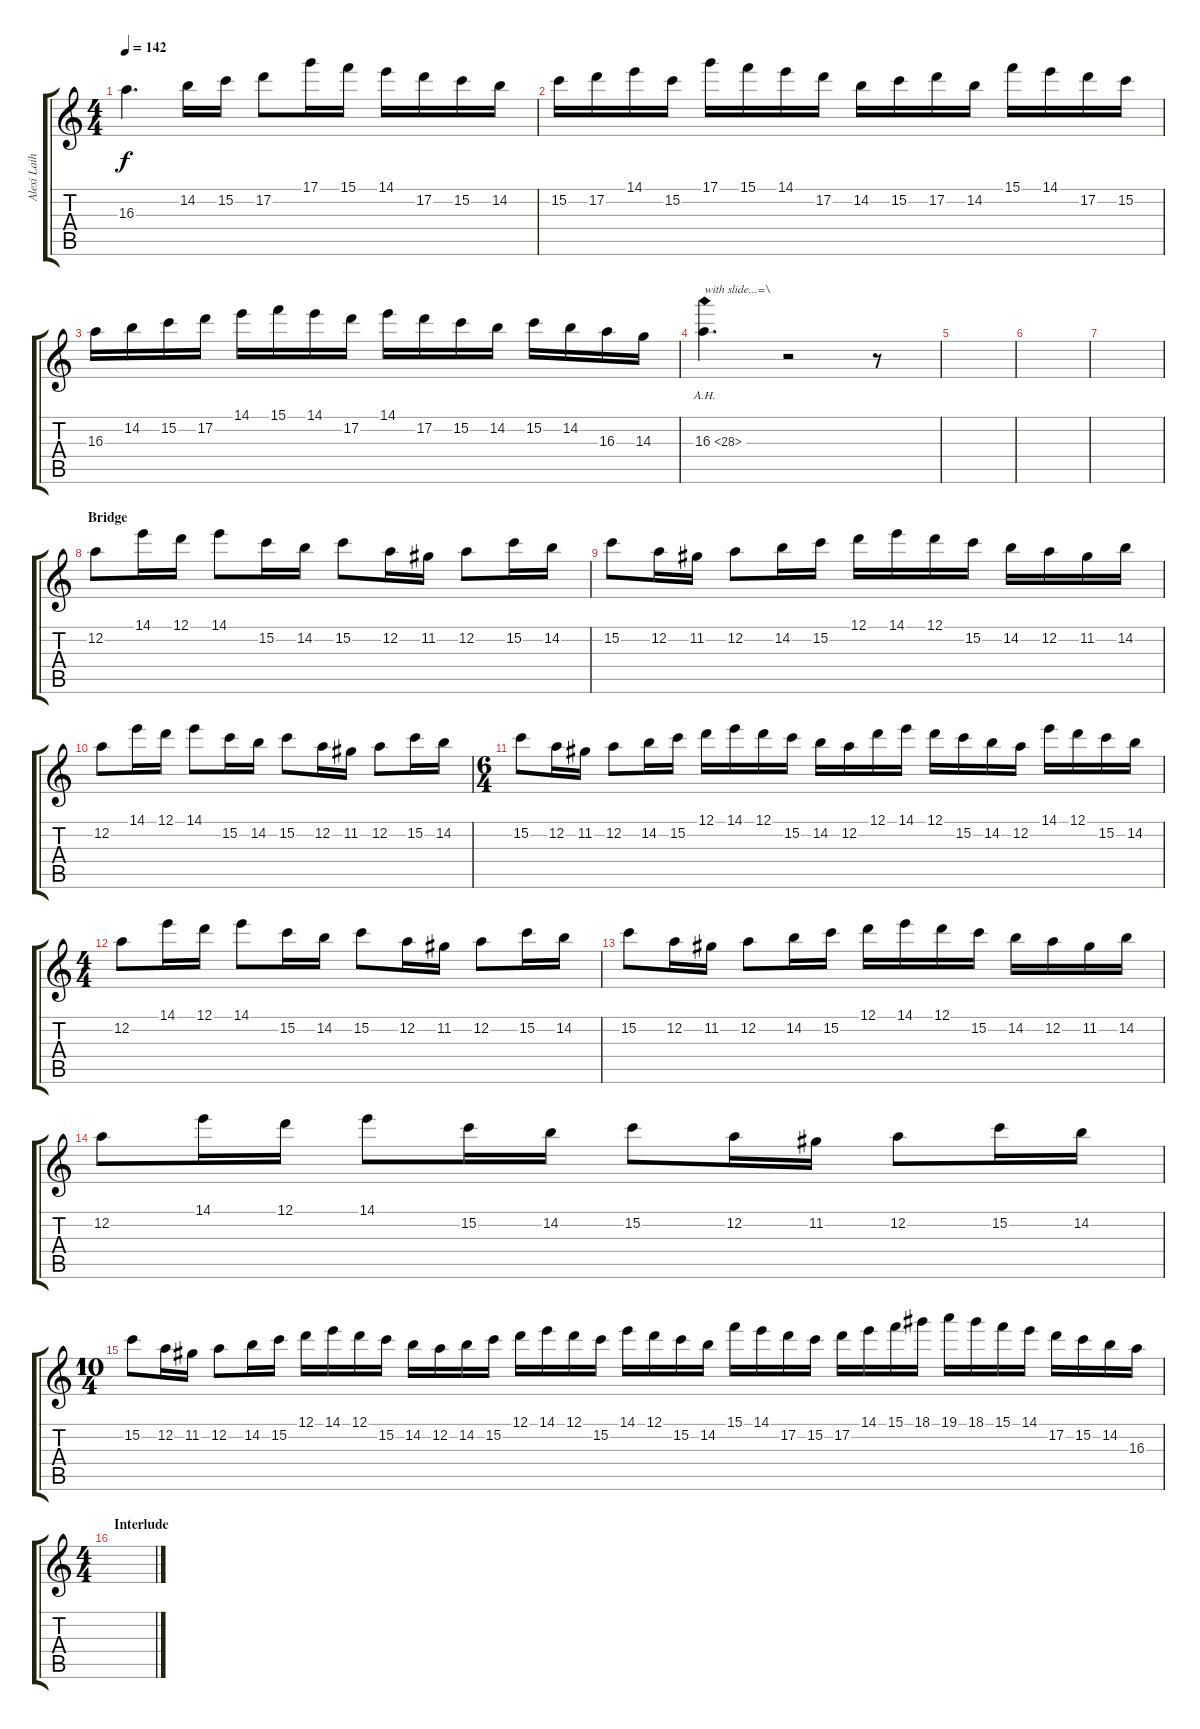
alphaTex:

\track ("Alexi Laiho-lead" "Alexi Laih") {instrument overdrivenguitar}
\staff {score tabs}
\tuning (D4 A3 F3 C3 G2 D2) {hide}
\ts (4 4)
\tempo 142
\clef g2
\ks c
16.3.4{d dy f} 14.2.16 15.2.16 17.2.8 17.1.16 15.1.16 14.1.16 17.2.16 15.2.16 14.2.16 |
15.2.16 17.2.16 14.1.16 15.2.16 17.1.16 15.1.16 14.1.16 17.2.16 14.2.16 15.2.16 17.2.16 14.2.16 15.1.16 14.1.16 17.2.16 15.2.16 |
16.3.16 14.2.16 15.2.16 17.2.16 14.1.16 15.1.16 14.1.16 17.2.16 14.1.16 17.2.16 15.2.16 14.2.16 15.2.16 14.2.16 16.3.16 14.3.16 |
16.3{ah 12}.4{d txt "with slide...=\\"} r.2 r.8 |
|
|
|
\section ("" "Bridge ")
12.2.8 14.1.16 12.1.16 14.1.8 15.2.16 14.2.16 15.2.8 12.2.16 11.2.16 12.2.8 15.2.16 14.2.16 |
15.2.8 12.2.16 11.2.16 12.2.8 14.2.16 15.2.16 12.1.16 14.1.16 12.1.16 15.2.16 14.2.16 12.2.16 11.2.16 14.2.16 |
12.2.8 14.1.16 12.1.16 14.1.8 15.2.16 14.2.16 15.2.8 12.2.16 11.2.16 12.2.8 15.2.16 14.2.16 |
\ts (6 4)
15.2.8 12.2.16 11.2.16 12.2.8 14.2.16 15.2.16 12.1.16 14.1.16 12.1.16 15.2.16 14.2.16 12.2.16 12.1.16 14.1.16 12.1.16 15.2.16 14.2.16 12.2.16 14.1.16 12.1.16 15.2.16 14.2.16 |
\ts (4 4)
12.2.8 14.1.16 12.1.16 14.1.8 15.2.16 14.2.16 15.2.8 12.2.16 11.2.16 12.2.8 15.2.16 14.2.16 |
15.2.8 12.2.16 11.2.16 12.2.8 14.2.16 15.2.16 12.1.16 14.1.16 12.1.16 15.2.16 14.2.16 12.2.16 11.2.16 14.2.16 |
12.2.8 14.1.16 12.1.16 14.1.8 15.2.16 14.2.16 15.2.8 12.2.16 11.2.16 12.2.8 15.2.16 14.2.16 |
\ts (10 4)
15.2.8 12.2.16 11.2.16 12.2.8 14.2.16 15.2.16 12.1.16 14.1.16 12.1.16 15.2.16 14.2.16 12.2.16 14.2.16 15.2.16 12.1.16 14.1.16 12.1.16 15.2.16 14.1.16 12.1.16 15.2.16 14.2.16 15.1.16 14.1.16 17.2.16 15.2.16 17.2.16 14.1.16 15.1.16 18.1.16 19.1.16 18.1.16 15.1.16 14.1.16 17.2.16 15.2.16 14.2.16 16.3.16 |
\ts (4 4)
\section ("" "Interlude")
